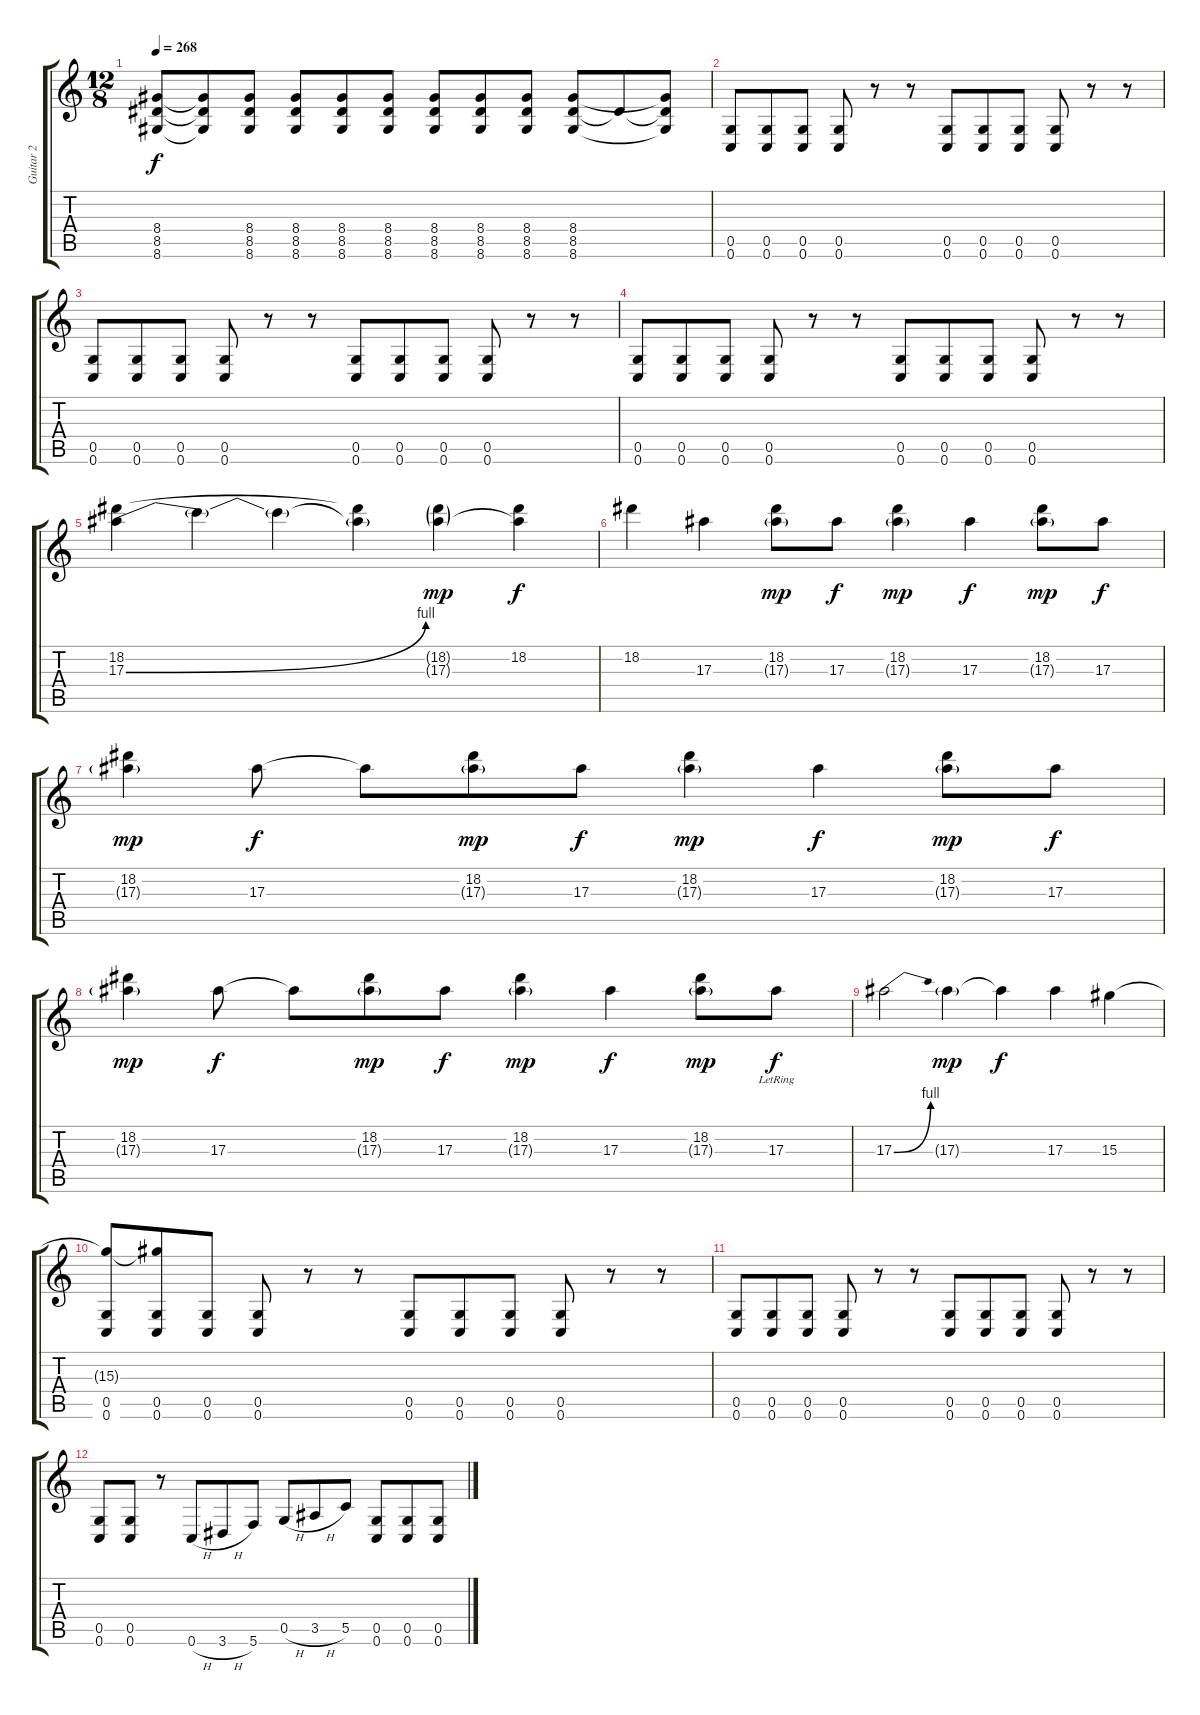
\track ("Guitar 2" "Guitar 2") {instrument distortionguitar}
\staff {score tabs}
\tuning (D4 A3 F3 C3 G2 C2) {hide}
\ts (12 8)
\tempo 268
\clef g2
\ks c
(8.4 8.5 8.6).8{dy f} (8.4{t} 8.5{t} 8.6{t}).8 (8.4 8.5 8.6).8 (8.4 8.5 8.6).8 (8.4 8.5 8.6).8 (8.4 8.5 8.6).8 (8.4 8.5 8.6).8 (8.4 8.5 8.6).8 (8.4 8.5 8.6).8 (8.4 8.5 8.6).8 8.5{t}.8 (8.4{t} 8.5{t} 8.6{t}).8 |
(0.5 0.6).8 (0.5 0.6).8 (0.5 0.6).8 (0.5 0.6).8 r.8 r.8 (0.5 0.6).8 (0.5 0.6).8 (0.5 0.6).8 (0.5 0.6).8 r.8 r.8 |
(0.5 0.6).8 (0.5 0.6).8 (0.5 0.6).8 (0.5 0.6).8 r.8 r.8 (0.5 0.6).8 (0.5 0.6).8 (0.5 0.6).8 (0.5 0.6).8 r.8 r.8 |
(0.5 0.6).8 (0.5 0.6).8 (0.5 0.6).8 (0.5 0.6).8 r.8 r.8 (0.5 0.6).8 (0.5 0.6).8 (0.5 0.6).8 (0.5 0.6).8 r.8 r.8 |
(18.2 17.3{be (bend 0 0 60 4)}).4{volume 9} 17.3{t}.4 17.3{t}.4 (18.2{t} 17.3{t}).4 (18.2{g} 17.3{g}).4{dy mp} (18.2 17.3{t}).4{dy f} |
18.2.4 17.3.4 (18.2 17.3{g}).8{dy mp} 17.3.8{dy f} (18.2 17.3{g}).4{dy mp} 17.3.4{dy f} (18.2 17.3{g}).8{dy mp} 17.3.8{dy f} |
(18.2 17.3{g}).4{dy mp} 17.3.8{dy f} 17.3{t}.8 (18.2 17.3{g}).8{dy mp} 17.3.8{dy f} (18.2 17.3{g}).4{dy mp} 17.3.4{dy f} (18.2 17.3{g}).8{dy mp} 17.3.8{dy f} |
(18.2 17.3{g}).4{dy mp} 17.3.8{dy f} 17.3{t}.8 (18.2 17.3{g}).8{dy mp} 17.3.8{dy f} (18.2 17.3{g}).4{dy mp} 17.3.4{dy f} (18.2 17.3{g}).8{dy mp} 17.3{lr}.8{dy f} |
17.3{be (bend 0 0 60 4)}.2 17.3{g}.4{dy mp} 17.3{t}.4{dy f} 17.3.4 15.3.4 |
(15.3{t} 0.5 0.6).8{volume 16} (15.3{t} 0.5 0.6).8 (0.5 0.6).8 (0.5 0.6).8 r.8 r.8 (0.5 0.6).8 (0.5 0.6).8 (0.5 0.6).8 (0.5 0.6).8 r.8 r.8 |
(0.5 0.6).8 (0.5 0.6).8 (0.5 0.6).8 (0.5 0.6).8 r.8 r.8 (0.5 0.6).8 (0.5 0.6).8 (0.5 0.6).8 (0.5 0.6).8 r.8 r.8 |
(0.5 0.6).8 (0.5 0.6).8 r.8 0.6{h}.8 3.6{h}.8 5.6.8 0.5{h}.8 3.5{h}.8 5.5.8 (0.5 0.6).8 (0.5 0.6).8 (0.5 0.6).8
